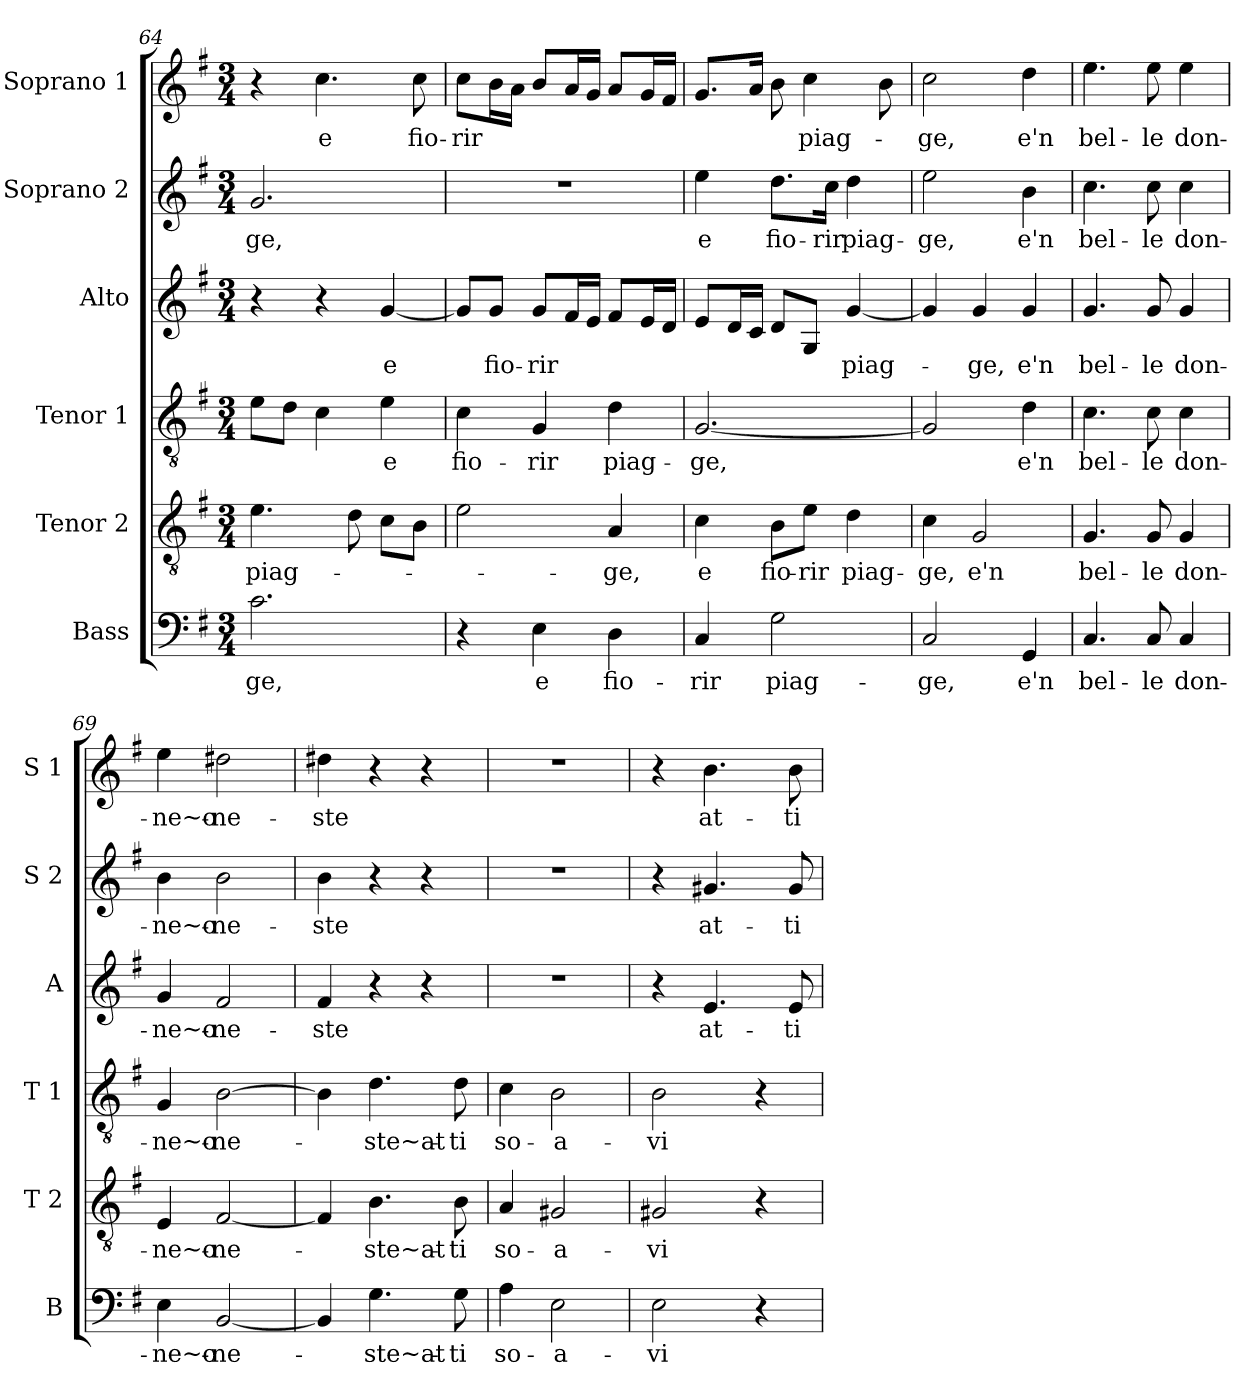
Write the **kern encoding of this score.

**kern	**text	**kern	**text	**kern	**text	**kern	**text	**kern	**text	**kern	**text
*part6	*part6	*part5	*part5	*part4	*part4	*part3	*part3	*part2	*part2	*part1	*part1
*staff6	*staff6	*staff5	*staff5	*staff4	*staff4	*staff3	*staff3	*staff2	*staff2	*staff1	*staff1
*I"Bass	*	*I"Tenor 2	*	*I"Tenor 1	*	*I"Alto	*	*I"Soprano 2	*	*I"Soprano 1	*
*I'B	*	*I'T 2	*	*I'T 1	*	*I'A	*	*I'S 2	*	*I'S 1	*
*clefF4	*	*clefGv2	*	*clefGv2	*	*clefG2	*	*clefG2	*	*clefG2	*
*k[f#]	*	*k[f#]	*	*k[f#]	*	*k[f#]	*	*k[f#]	*	*k[f#]	*
*G:	*	*G:	*	*G:	*	*G:	*	*G:	*	*G:	*
*M3/4	*	*M3/4	*	*M3/4	*	*M3/4	*	*M3/4	*	*M3/4	*
=64	=64	=64	=64	=64	=64	=64	=64	=64	=64	=64	=64
!	!LO:LY:b	!	!LO:LY:b	!	!	!	!	!	!LO:LY:b	!	!
2.c\	-ge,	4.e\	piag-	8e\L	.	4r	.	2.g/	-ge,	4r	.
.	.	.	.	8d\J	.	.	.	.	.	.	.
!	!	!	!	!	!	!	!	!	!	!	!LO:LY:b
.	.	.	.	4c\	.	4r	.	.	.	4.cc\	e
.	.	8d\	.	.	.	.	.	.	.	.	.
!	!	!	!	!	!LO:LY:b	!	!LO:LY:b	!	!	!	!
.	.	8c\L	.	4e\	e	[4g/	e	.	.	.	.
!	!	!	!	!	!	!	!	!	!	!	!LO:LY:b
.	.	8B\J	.	.	.	.	.	.	.	8cc\	fio-
=65	=65	=65	=65	=65	=65	=65	=65	=65	=65	=65	=65
!	!	!	!	!	!LO:LY:b	!	!	!	!	!	!LO:LY:b
4r	.	2e\	.	4c\	fio-	8g/L]	.	2.r	.	8cc\L	-rir
!	!	!	!	!	!	!	!LO:LY:b	!	!	!	!
.	.	.	.	.	.	8g/J	fio-	.	.	16b\L	.
.	.	.	.	.	.	.	.	.	.	16a\JJ	.
!	!LO:LY:b	!	!	!	!LO:LY:b	!	!LO:LY:b	!	!	!	!
4E\	e	.	.	4G/	-rir	8g/L	-rir	.	.	8b/L	.
.	.	.	.	.	.	16f#/L	.	.	.	16a/L	.
.	.	.	.	.	.	16e/JJ	.	.	.	16g/JJ	.
!	!LO:LY:b	!	!LO:LY:b	!	!LO:LY:b	!	!	!	!	!	!
4D\	fio-	4A/	-ge,	4d\	piag-	8f#/L	.	.	.	8a/L	.
.	.	.	.	.	.	16e/L	.	.	.	16g/L	.
.	.	.	.	.	.	16d/JJ	.	.	.	16f#/JJ	.
=66	=66	=66	=66	=66	=66	=66	=66	=66	=66	=66	=66
!	!LO:LY:b	!	!LO:LY:b	!	!LO:LY:b	!	!	!	!LO:LY:b	!	!
4C/	-rir	4c\	e	[2.G/	-ge,	8e/L	.	4ee\	e	8.g/L	.
.	.	.	.	.	.	16d/L	.	.	.	.	.
.	.	.	.	.	.	16c/JJ	.	.	.	16a/Jk	.
!	!LO:LY:b	!	!LO:LY:b	!	!	!	!	!	!LO:LY:b	!	!
2G\	piag-	8B\L	fio-	.	.	8d/L	.	8.dd\L	fio-	8b\	.
!	!	!	!LO:LY:b	!	!	!	!	!	!	!	!LO:LY:b
.	.	8e\J	-rir	.	.	8G/J	.	.	.	4cc\	piag-
!	!	!	!	!	!	!	!	!	!LO:LY:b	!	!
.	.	.	.	.	.	.	.	16cc\Jk	-rir	.	.
!	!	!	!LO:LY:b	!	!	!	!LO:LY:b	!	!LO:LY:b	!	!
.	.	4d\	piag-	.	.	[4g/	piag-	4dd\	piag-	.	.
.	.	.	.	.	.	.	.	.	.	8b\	.
!!LO:LB:g=z
=67	=67	=67	=67	=67	=67	=67	=67	=67	=67	=67	=67
!	!LO:LY:b	!	!LO:LY:b	!	!	!	!	!	!LO:LY:b	!	!LO:LY:b
2C/	-ge,	4c\	-ge,	2G/]	.	4g/]	.	2ee\	-ge,	2cc\	-ge,
!	!	!	!LO:LY:b	!	!	!	!LO:LY:b	!	!	!	!
.	.	2G/	e'n	.	.	4g/	-ge,	.	.	.	.
!	!LO:LY:b	!	!	!	!LO:LY:b	!	!LO:LY:b	!	!LO:LY:b	!	!LO:LY:b
4GG/	e'n	.	.	4d\	e'n	4g/	e'n	4b\	e'n	4dd\	e'n
=68	=68	=68	=68	=68	=68	=68	=68	=68	=68	=68	=68
!	!LO:LY:b	!	!LO:LY:b	!	!LO:LY:b	!	!LO:LY:b	!	!LO:LY:b	!	!LO:LY:b
4.C/	bel-	4.G/	bel-	4.c\	bel-	4.g/	bel-	4.cc\	bel-	4.ee\	bel-
!	!LO:LY:b	!	!LO:LY:b	!	!LO:LY:b	!	!LO:LY:b	!	!LO:LY:b	!	!LO:LY:b
8C/	-le	8G/	-le	8c\	-le	8g/	-le	8cc\	-le	8ee\	-le
!	!LO:LY:b	!	!LO:LY:b	!	!LO:LY:b	!	!LO:LY:b	!	!LO:LY:b	!	!LO:LY:b
4C/	don-	4G/	don-	4c\	don-	4g/	don-	4cc\	don-	4ee\	don-
=69	=69	=69	=69	=69	=69	=69	=69	=69	=69	=69	=69
!	!LO:LY:b	!	!LO:LY:b	!	!LO:LY:b	!	!LO:LY:b	!	!LO:LY:b	!	!LO:LY:b
4E\	-ne~o-	4E/	-ne~o-	4G/	-ne~o-	4g/	-ne~o-	4b\	-ne~o-	4ee\	-ne~o-
!	!LO:LY:b	!	!LO:LY:b	!	!LO:LY:b	!	!LO:LY:b	!	!LO:LY:b	!	!LO:LY:b
[2BB/	-ne-	[2F#/	-ne-	[2B\	-ne-	2f#/	-ne-	2b\	-ne-	2dd#X\	-ne-
=70	=70	=70	=70	=70	=70	=70	=70	=70	=70	=70	=70
!	!	!	!	!	!	!	!LO:LY:b	!	!LO:LY:b	!	!LO:LY:b
4BB/]	.	4F#/]	.	4B\]	.	4f#/	-ste	4b\	-ste	4dd#X\	-ste
!	!LO:LY:b	!	!LO:LY:b	!	!LO:LY:b	!	!	!	!	!	!
4.G\	-ste~at-	4.B\	-ste~at-	4.d\	-ste~at-	4r	.	4r	.	4r	.
.	.	.	.	.	.	4r	.	4r	.	4r	.
!	!LO:LY:b	!	!LO:LY:b	!	!LO:LY:b	!	!	!	!	!	!
8G\	-ti	8B\	-ti	8d\	-ti	.	.	.	.	.	.
=71	=71	=71	=71	=71	=71	=71	=71	=71	=71	=71	=71
!	!LO:LY:b	!	!LO:LY:b	!	!LO:LY:b	!	!	!	!	!	!
4A\	so-	4A/	so-	4c\	so-	2.r	.	2.r	.	2.r	.
!	!LO:LY:b	!	!LO:LY:b	!	!LO:LY:b	!	!	!	!	!	!
2E\	-a-	2G#X/	-a-	2B\	-a-	.	.	.	.	.	.
=72	=72	=72	=72	=72	=72	=72	=72	=72	=72	=72	=72
!	!LO:LY:b	!	!LO:LY:b	!	!LO:LY:b	!	!	!	!	!	!
2E\	-vi	2G#X/	-vi	2B\	-vi	4r	.	4r	.	4r	.
!	!	!	!	!	!	!	!LO:LY:b	!	!LO:LY:b	!	!LO:LY:b
.	.	.	.	.	.	4.e/	at-	4.g#X/	at-	4.b\	at-
4r	.	4r	.	4r	.	.	.	.	.	.	.
!	!	!	!	!	!	!	!LO:LY:b	!	!LO:LY:b	!	!LO:LY:b
.	.	.	.	.	.	8e/	-ti	8g#/	-ti	8b\	-ti
=	=	=	=	=	=	=	=	=	=	=	=
*-	*-	*-	*-	*-	*-	*-	*-	*-	*-	*-	*-
